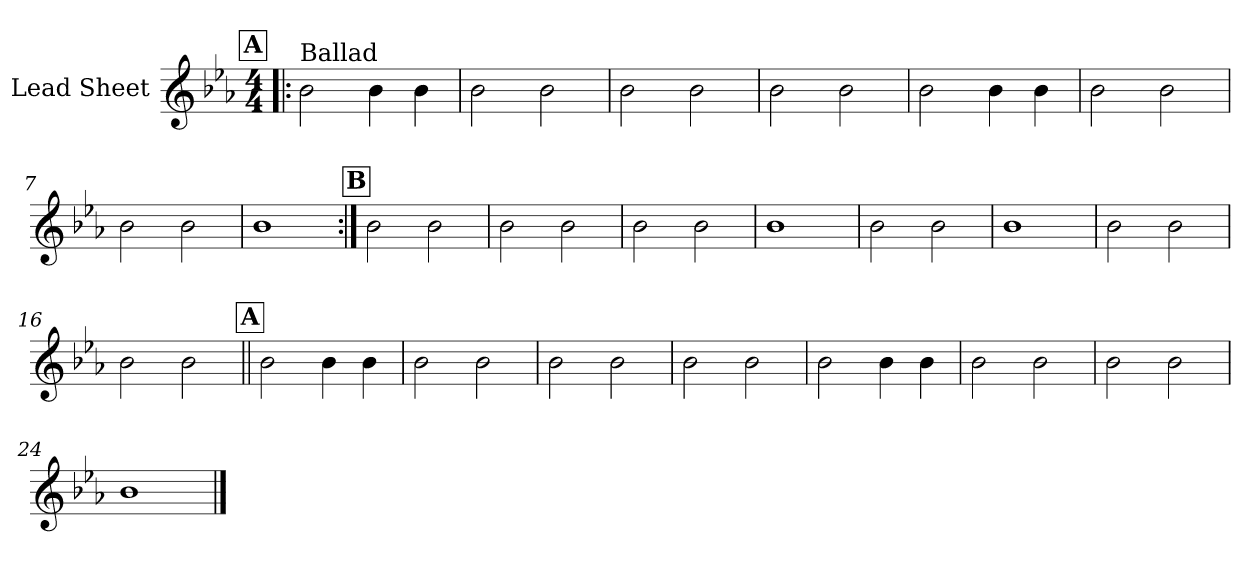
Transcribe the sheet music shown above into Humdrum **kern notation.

**kern
*part1
*staff1
*I"Lead Sheet
*clefG2
*k[b-e-a-]
*c:
*M4/4
!!LO:REH:place=s1:a:fs=14:t=A
=1!|:
!LO:TX:a:t=Ballad
2b-\
4b-\
4b-\
=2
2b-\
2b-\
=3
2b-\
2b-\
=4
2b-\
2b-\
!!LO:LB:g=z
=5
2b-\
4b-\
4b-\
=6
2b-\
2b-\
=7
2b-\
2b-\
=8
1b-
!!LO:LB:g=z
!!LO:REH:place=s1:a:fs=14:t=B
=9:|!
2b-\
2b-\
=10
2b-\
2b-\
=11
2b-\
2b-\
=12
1b-
!!LO:LB:g=z
=13
2b-\
2b-\
=14
1b-
=15
2b-\
2b-\
=16
2b-\
2b-\
!!LO:LB:g=z
!!LO:REH:place=s1:a:fs=14:t=A
=17||
2b-\
4b-\
4b-\
=18
2b-\
2b-\
=19
2b-\
2b-\
=20
2b-\
2b-\
!!LO:LB:g=z
=21
2b-\
4b-\
4b-\
=22
2b-\
2b-\
=23
2b-\
2b-\
=24
1b-
==
*-
